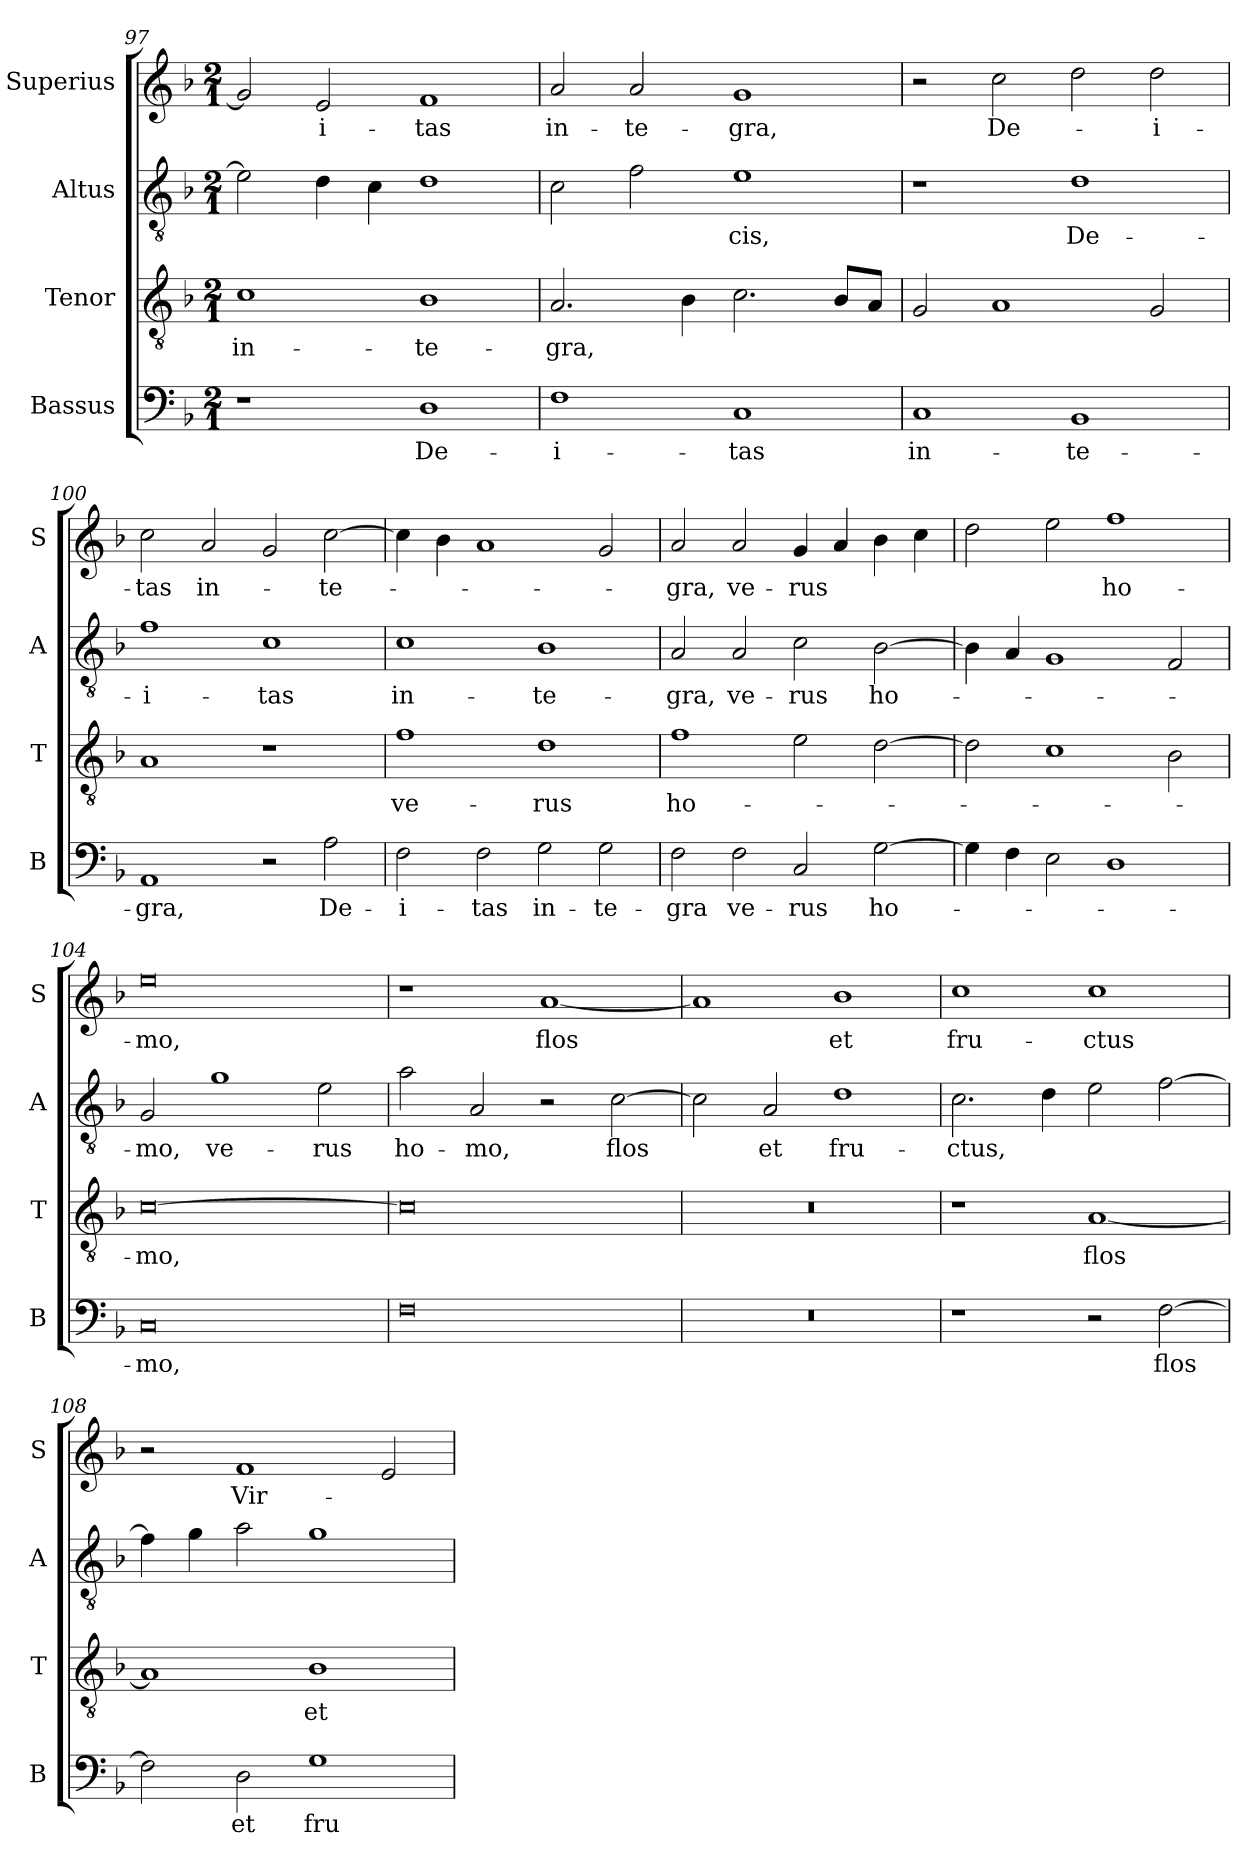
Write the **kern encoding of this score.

**kern	**text	**kern	**text	**kern	**text	**kern	**text
*part4	*part4	*part3	*part3	*part2	*part2	*part1	*part1
*staff4	*staff4	*staff3	*staff3	*staff2	*staff2	*staff1	*staff1
*I"Bassus	*	*I"Tenor	*	*I"Altus	*	*I"Superius	*
*I'B	*	*I'T	*	*I'A	*	*I'S	*
*clefF4	*	*clefGv2	*	*clefGv2	*	*clefG2	*
*k[b-]	*	*k[b-]	*	*k[b-]	*	*k[b-]	*
*F:	*	*F:	*	*F:	*	*F:	*
*M2/1	*	*M2/1	*	*M2/1	*	*M2/1	*
=97	=97	=97	=97	=97	=97	=97	=97
1r	.	1c	in-	2e]	.	2g]	.
.	.	.	.	4d	.	2e	-i-
.	.	.	.	4c	.	.	.
1D	De-	1B-	-te-	1d	.	1f	-tas
=98	=98	=98	=98	=98	=98	=98	=98
1F	-i-	2.A	-gra,	2c	.	2a	in-
.	.	.	.	2f	.	2a	-te-
.	.	4B-	.	.	.	.	.
1C	-tas	2.c	.	1e	-cis,	1g	-gra,
.	.	8B-L	.	.	.	.	.
.	.	8AJ	.	.	.	.	.
=99	=99	=99	=99	=99	=99	=99	=99
1C	in-	2G	.	1r	.	2r	.
.	.	1A	.	.	.	2cc	De-
1BB-	-te-	.	.	1d	De-	2dd	.
.	.	2G	.	.	.	2dd	-i-
=100	=100	=100	=100	=100	=100	=100	=100
1AA	-gra,	1A	.	1f	-i-	2cc	-tas
.	.	.	.	.	.	2a	in-
2r	.	1r	.	1c	-tas	2g	.
2A	De-	.	.	.	.	[2cc	-te-
=101	=101	=101	=101	=101	=101	=101	=101
2F	-i-	1f	ve-	1c	in-	4cc]	.
.	.	.	.	.	.	4b-	.
2F	-tas	.	.	.	.	1a	.
2G	in-	1d	-rus	1B-	-te-	.	.
2G	-te-	.	.	.	.	2g	.
=102	=102	=102	=102	=102	=102	=102	=102
2F	-gra	1f	ho-	2A	-gra,	2a	-gra,
2F	ve-	.	.	2A	ve-	2a	ve-
2C	-rus	2e	.	2c	-rus	4g	-rus
.	.	.	.	.	.	4a	.
[2G	ho-	[2d	.	[2B-	ho-	4b-	.
.	.	.	.	.	.	4cc	.
=103	=103	=103	=103	=103	=103	=103	=103
4G]	.	2d]	.	4B-]	.	2dd	.
4F	.	.	.	4A	.	.	.
2E	.	1c	.	1G	.	2ee	.
1D	.	.	.	.	.	1ff	ho-
.	.	2B-	.	2F	.	.	.
=104	=104	=104	=104	=104	=104	=104	=104
0C	-mo,	[0c	-mo,	2G	-mo,	0ee	-mo,
.	.	.	.	1g	ve-	.	.
.	.	.	.	2e	-rus	.	.
=105	=105	=105	=105	=105	=105	=105	=105
0F	.	0c]	.	2a	ho-	1r	.
.	.	.	.	2A	-mo,	.	.
.	.	.	.	2r	.	[1a	flos
.	.	.	.	[2c	flos	.	.
=106	=106	=106	=106	=106	=106	=106	=106
0r	.	0r	.	2c]	.	1a]	.
.	.	.	.	2A	et	.	.
.	.	.	.	1d	fru-	1b-	et
=107	=107	=107	=107	=107	=107	=107	=107
1r	.	1r	.	2.c	-ctus,	1cc	fru-
.	.	.	.	4d	.	.	.
2r	.	[1A	flos	2e	.	1cc	-ctus
[2F	flos	.	.	[2f	.	.	.
=108	=108	=108	=108	=108	=108	=108	=108
2F]	.	1A]	.	4f]	.	2r	.
.	.	.	.	4g	.	.	.
2D	et	.	.	2a	.	1f	Vir-
1G	fru-	1B-	et	1g	.	.	.
.	.	.	.	.	.	2e	.
=	=	=	=	=	=	=	=
*-	*-	*-	*-	*-	*-	*-	*-
